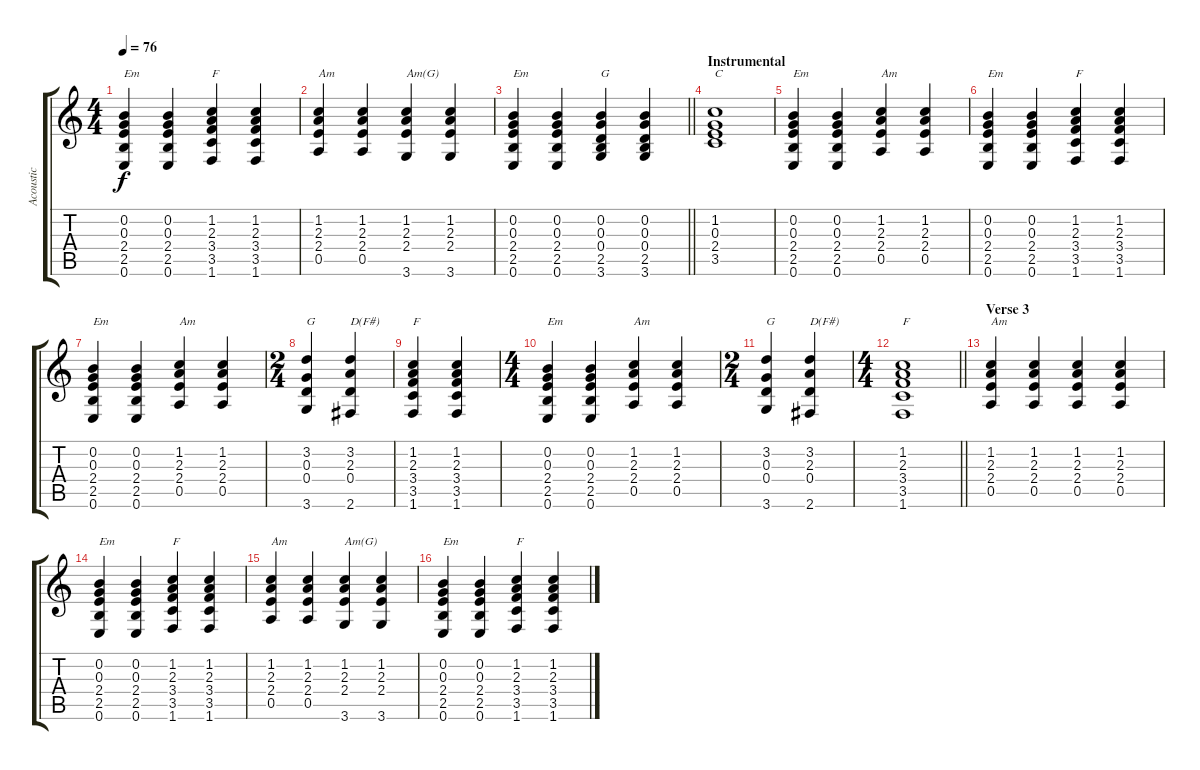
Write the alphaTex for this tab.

\track ("Acoustic" "Acoustic") {instrument acousticguitarsteel}
\staff {score tabs}
\tuning (E4 B3 G3 D3 A2 E2) {hide}
\ts (4 4)
\tempo 76
\clef g2
\ks c
(0.2 0.3 2.4 2.5 0.6).4{txt "Em" dy f} (0.2 0.3 2.4 2.5 0.6).4 (1.2 2.3 3.4 3.5 1.6).4{txt "F"} (1.2 2.3 3.4 3.5 1.6).4 |
(1.2 2.3 2.4 0.5).4{txt "Am"} (1.2 2.3 2.4 0.5).4 (1.2 2.3 2.4 3.6).4{txt "Am(G)"} (1.2 2.3 2.4 3.6).4 |
\barLineRight lightlight
(0.2 0.3 2.4 2.5 0.6).4{txt "Em"} (0.2 0.3 2.4 2.5 0.6).4 (0.2 0.3 0.4 2.5 3.6).4{txt "G"} (0.2 0.3 0.4 2.5 3.6).4 |
\section ("" "Instrumental")
(1.2 0.3 2.4 3.5).1{txt "C"} |
(0.2 0.3 2.4 2.5 0.6).4{txt "Em"} (0.2 0.3 2.4 2.5 0.6).4 (1.2 2.3 2.4 0.5).4{txt "Am"} (1.2 2.3 2.4 0.5).4 |
(0.2 0.3 2.4 2.5 0.6).4{txt "Em"} (0.2 0.3 2.4 2.5 0.6).4 (1.2 2.3 3.4 3.5 1.6).4{txt "F"} (1.2 2.3 3.4 3.5 1.6).4 |
(0.2 0.3 2.4 2.5 0.6).4{txt "Em"} (0.2 0.3 2.4 2.5 0.6).4 (1.2 2.3 2.4 0.5).4{txt "Am"} (1.2 2.3 2.4 0.5).4 |
\ts (2 4)
(3.2 0.3 0.4 3.6).4{txt "G"} (3.2 2.3 0.4 2.6).4{txt "D(F#)"} |
(1.2 2.3 3.4 3.5 1.6).4{txt "F"} (1.2 2.3 3.4 3.5 1.6).4 |
\ts (4 4)
(0.2 0.3 2.4 2.5 0.6).4{txt "Em"} (0.2 0.3 2.4 2.5 0.6).4 (1.2 2.3 2.4 0.5).4{txt "Am"} (1.2 2.3 2.4 0.5).4 |
\ts (2 4)
(3.2 0.3 0.4 3.6).4{txt "G"} (3.2 2.3 0.4 2.6).4{txt "D(F#)"} |
\ts (4 4)
\barLineRight lightlight
(1.2 2.3 3.4 3.5 1.6).1{txt "F"} |
\section ("" "Verse 3")
(1.2 2.3 2.4 0.5).4{txt "Am"} (1.2 2.3 2.4 0.5).4 (1.2 2.3 2.4 0.5).4 (1.2 2.3 2.4 0.5).4 |
(0.2 0.3 2.4 2.5 0.6).4{txt "Em"} (0.2 0.3 2.4 2.5 0.6).4 (1.2 2.3 3.4 3.5 1.6).4{txt "F"} (1.2 2.3 3.4 3.5 1.6).4 |
(1.2 2.3 2.4 0.5).4{txt "Am"} (1.2 2.3 2.4 0.5).4 (1.2 2.3 2.4 3.6).4{txt "Am(G)"} (1.2 2.3 2.4 3.6).4 |
(0.2 0.3 2.4 2.5 0.6).4{txt "Em"} (0.2 0.3 2.4 2.5 0.6).4 (1.2 2.3 3.4 3.5 1.6).4{txt "F"} (1.2 2.3 3.4 3.5 1.6).4
